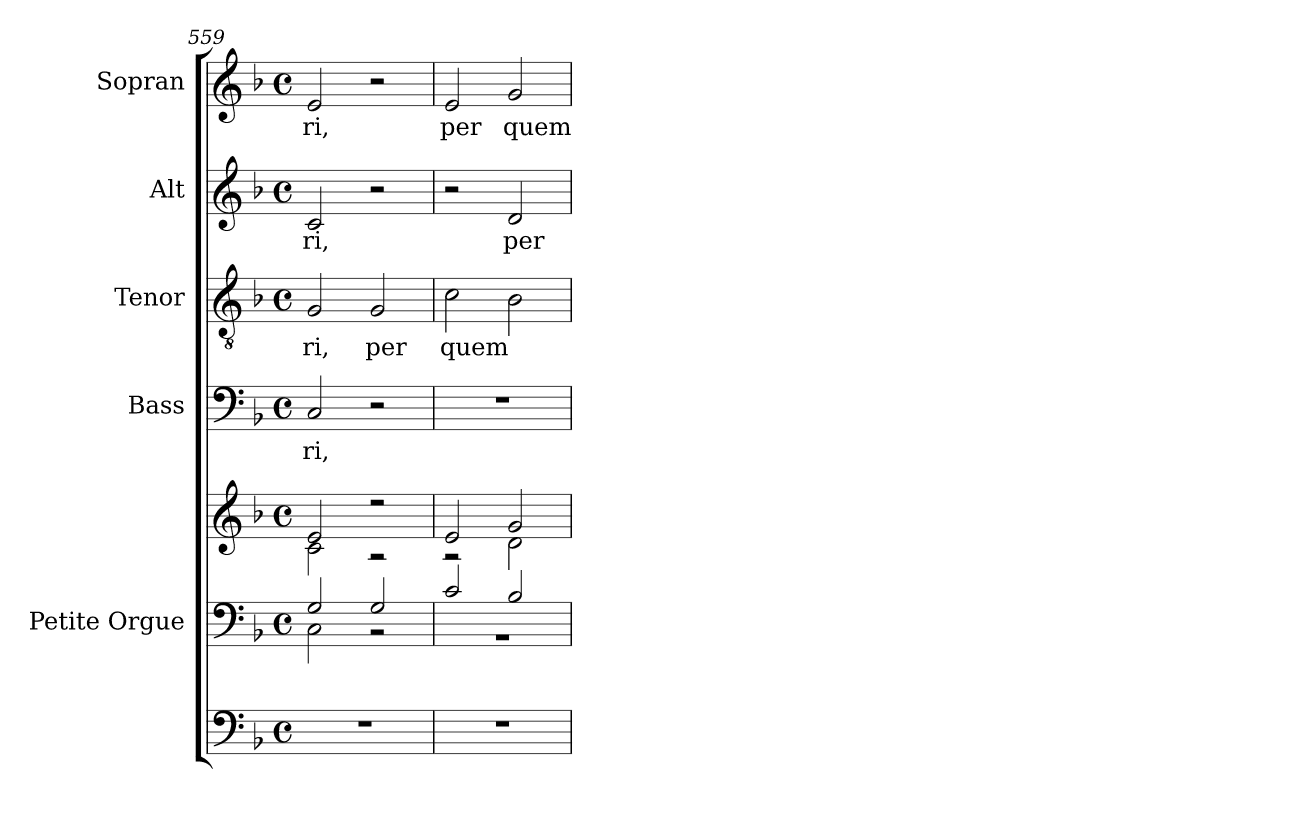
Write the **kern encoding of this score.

**kern	**kern	**kern	**kern	**text	**kern	**text	**kern	**text	**kern	**text
*part6	*part5	*part5	*part4	*part4	*part3	*part3	*part2	*part2	*part1	*part1
*staff7	*staff6	*staff5	*staff4	*staff4	*staff3	*staff3	*staff2	*staff2	*staff1	*staff1
*	*I"Petite Orgue	*	*I"Bass	*	*I"Tenor	*	*I"Alt	*	*I"Sopran	*
*	*I'Org. 1	*	*I'B.	*	*I'T.	*	*I'A.	*	*I'S.	*
*clefF4	*clefF4	*clefG2	*clefF4	*	*clefGv2	*	*clefG2	*	*clefG2	*
*k[b-]	*k[b-]	*k[b-]	*k[b-]	*	*k[b-]	*	*k[b-]	*	*k[b-]	*
*F:	*F:	*F:	*F:	*	*F:	*	*F:	*	*F:	*
*M4/4	*M4/4	*M4/4	*M4/4	*	*M4/4	*	*M4/4	*	*M4/4	*
*met(c)	*met(c)	*met(c)	*met(c)	*	*met(c)	*	*met(c)	*	*met(c)	*
=559	=559	=559	=559	=559	=559	=559	=559	=559	=559	=559
*	*^	*^	*	*	*	*	*	*	*	*
!	!	!	!	!	!	!LO:LY:b	!	!LO:LY:b	!	!LO:LY:b	!	!LO:LY:b
1r	2G/	2C\	2e/	2c\	2C/	-ri,	2G/	-ri,	2c/	-ri,	2e/	-ri,
!	!	!	!	!	!	!	!	!LO:LY:b	!	!	!	!
.	2G/	2rBB	2r	2r	2r	.	2G/	per	2r	.	2r	.
=560	=560	=560	=560	=560	=560	=560	=560	=560	=560	=560	=560	=560
!	!	!	!	!	!	!	!	!LO:LY:b	!	!	!	!LO:LY:b
1r	2c/	1rBB	2e/	2rB	1r	.	2c\	quem	2r	.	2e/	per
!	!	!	!	!	!	!	!	!	!	!LO:LY:b	!	!LO:LY:b
.	2B-/	.	2g/	2d\	.	.	2B-\	.	2d/	per	2g/	quem
*	*v	*v	*	*	*	*	*	*	*	*	*	*
*	*	*v	*v	*	*	*	*	*	*	*	*
=	=	=	=	=	=	=	=	=	=	=
*-	*-	*-	*-	*-	*-	*-	*-	*-	*-	*-
